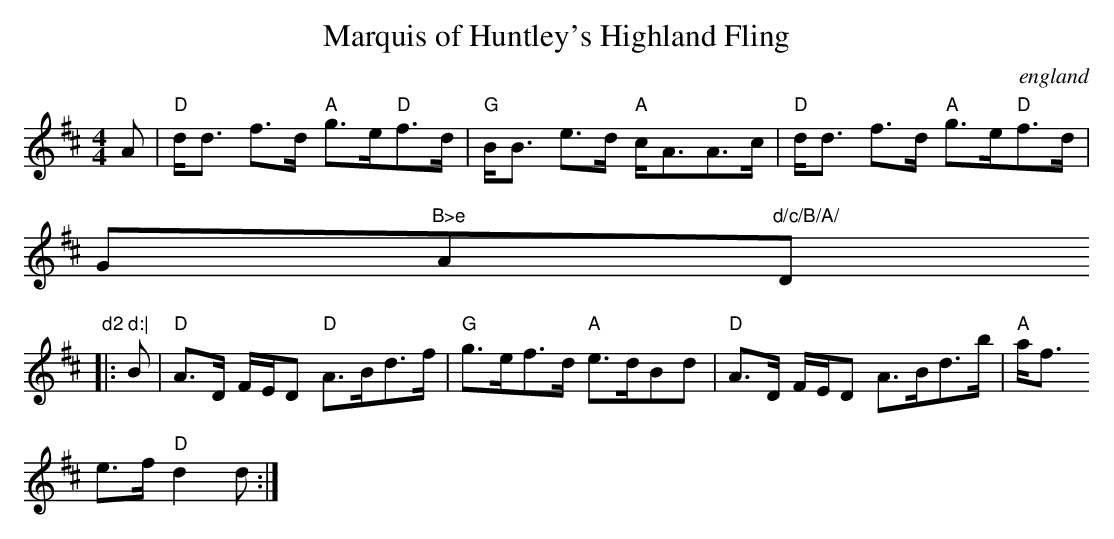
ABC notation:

X:1
T:Marquis of Huntley's Highland Fling
O:england
M:4/4
L:1/8
K:D
A|"D"d<d f>d "A"g>e"D"f>d|"G"B<B e>d "A"c<AA>c|"D"d<d f>d "A"g>e"D"f>d|"
G"B>e "A"d/c/B/A/ "D"d2 d:|
|:B|"D"A>D F/E/D "D"A>Bd>f|"G"g>ef>d "A"e>dBd|"D"A>D F/E/D A>Bd>b|"A"a<f
e>f "D"d2 d:|
